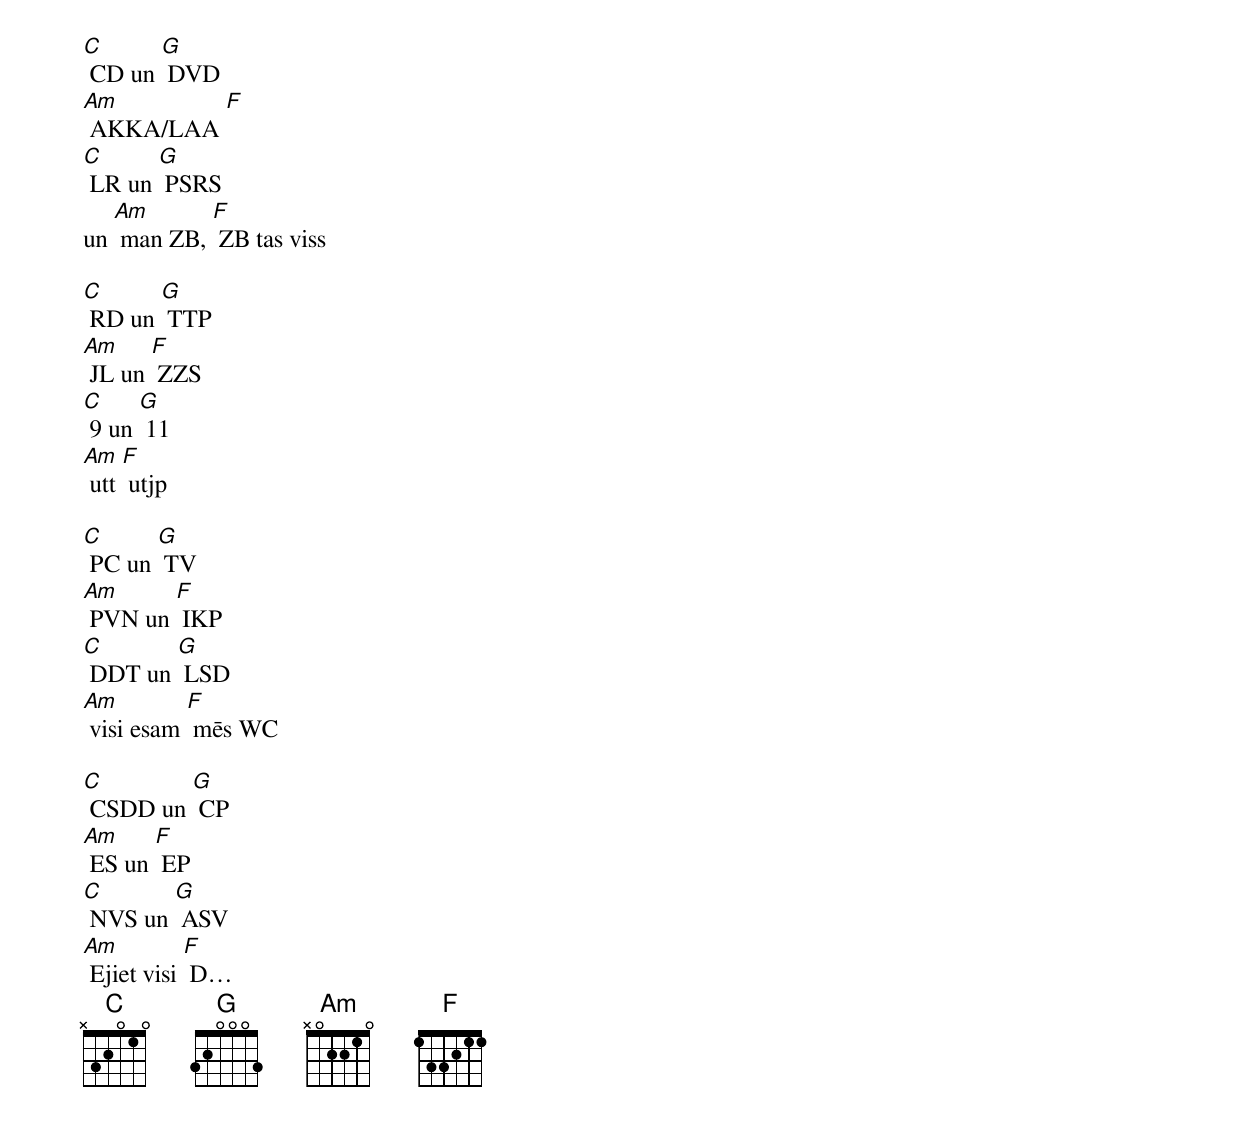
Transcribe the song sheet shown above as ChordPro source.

[C] CD un [G] DVD
[Am] AKKA/LAA [F]
[C] LR un [G] PSRS
un [Am] man ZB, [F] ZB tas viss

[C] RD un [G] TTP
[Am] JL un [F] ZZS
[C] 9 un [G] 11
[Am] utt [F] utjp

[C] PC un [G] TV
[Am] PVN un [F] IKP
[C] DDT un [G] LSD
[Am] visi esam [F] mēs WC

[C] CSDD un [G] CP
[Am] ES un [F] EP
[C] NVS un [G] ASV
[Am] Ejiet visi [F] D…
